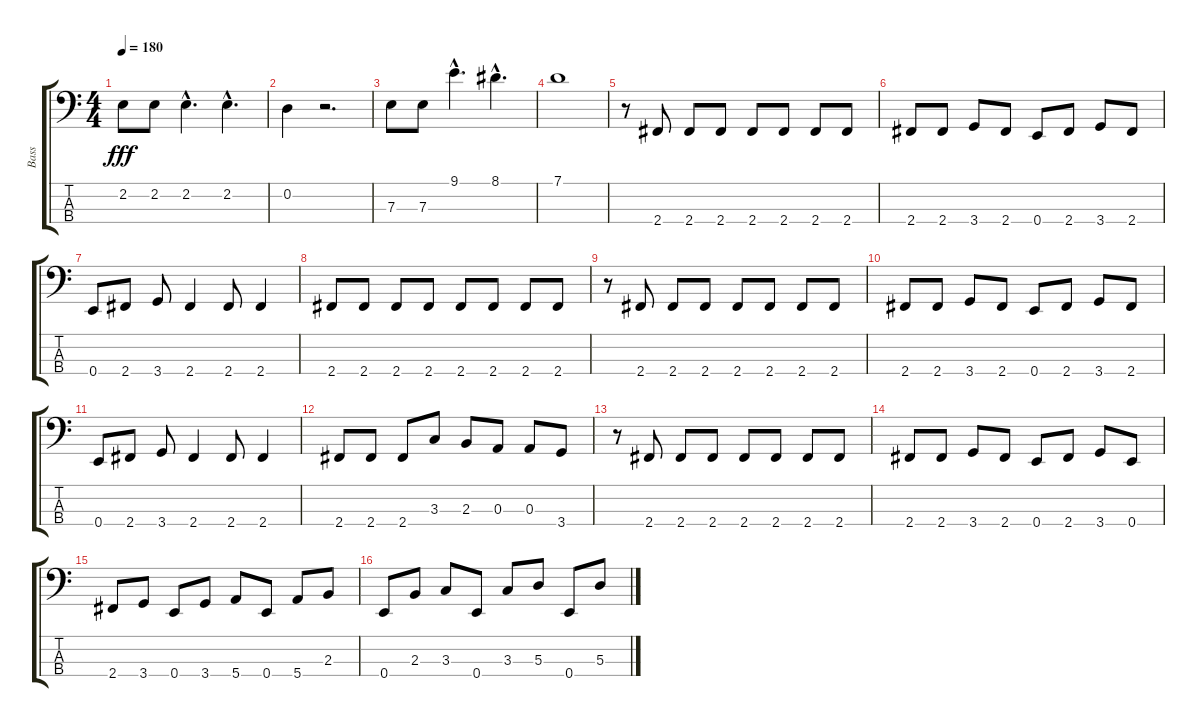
\track ("Bass" "Bass") {instrument electricbassfinger}
\staff {score tabs}
\tuning (G2 D2 A1 E1) {hide}
\ts (4 4)
\tempo 180
\clef f4
\ks c
2.2.8{dy fff} 2.2.8 2.2{hac}.4{d} 2.2{hac}.4{d} |
0.2.4 r.2{d} |
7.3.8 7.3.8 9.1{hac}.4{d} 8.1{hac}.4{d} |
7.1.1 |
r.8 2.4.8 2.4.8 2.4.8 2.4.8 2.4.8 2.4.8 2.4.8 |
2.4.8 2.4.8 3.4.8 2.4.8 0.4.8 2.4.8 3.4.8 2.4.8 |
0.4.8 2.4.8 3.4.8 2.4.4 2.4.8 2.4.4 |
2.4.8 2.4.8 2.4.8 2.4.8 2.4.8 2.4.8 2.4.8 2.4.8 |
r.8 2.4.8 2.4.8 2.4.8 2.4.8 2.4.8 2.4.8 2.4.8 |
2.4.8 2.4.8 3.4.8 2.4.8 0.4.8 2.4.8 3.4.8 2.4.8 |
0.4.8 2.4.8 3.4.8 2.4.4 2.4.8 2.4.4 |
2.4.8 2.4.8 2.4.8 3.3.8 2.3.8 0.3.8 0.3.8 3.4.8 |
r.8 2.4.8 2.4.8 2.4.8 2.4.8 2.4.8 2.4.8 2.4.8 |
2.4.8 2.4.8 3.4.8 2.4.8 0.4.8 2.4.8 3.4.8 0.4.8 |
2.4.8 3.4.8 0.4.8 3.4.8 5.4.8 0.4.8 5.4.8 2.3.8 |
0.4.8 2.3.8 3.3.8 0.4.8 3.3.8 5.3.8 0.4.8 5.3.8
